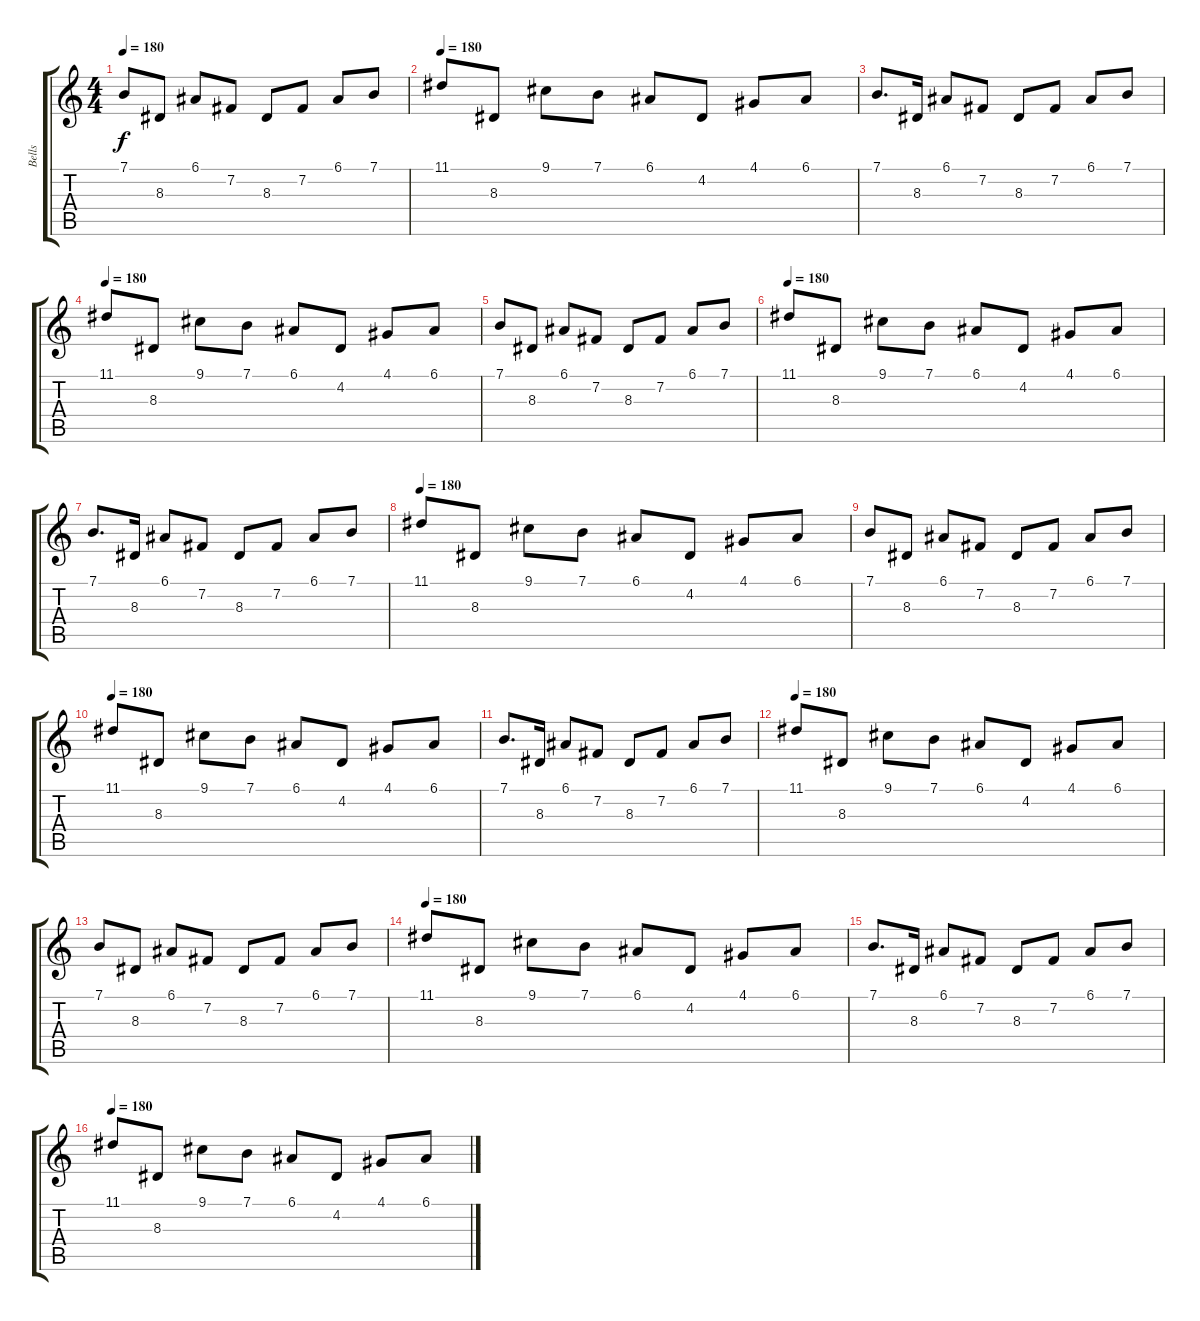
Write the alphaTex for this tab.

\track ("Bells" "Bells") {instrument pad1newage}
\staff {score tabs}
\tuning (E4 B3 G3 D3 A2 E2) {hide}
\ts (4 4)
\tempo 180
\clef g2
\ks c
7.1.8{dy f} 8.3.8 6.1.8 7.2.8 8.3.8 7.2.8 6.1.8 7.1.8 |
\tempo 180
11.1.8 8.3.8 9.1.8 7.1.8 6.1.8 4.2.8 4.1.8 6.1.8 |
7.1.8{d} 8.3.16 6.1.8 7.2.8 8.3.8 7.2.8 6.1.8 7.1.8 |
\tempo 180
11.1.8 8.3.8 9.1.8 7.1.8 6.1.8 4.2.8 4.1.8 6.1.8 |
7.1.8 8.3.8 6.1.8 7.2.8 8.3.8 7.2.8 6.1.8 7.1.8 |
\tempo 180
11.1.8 8.3.8 9.1.8 7.1.8 6.1.8 4.2.8 4.1.8 6.1.8 |
7.1.8{d} 8.3.16 6.1.8 7.2.8 8.3.8 7.2.8 6.1.8 7.1.8 |
\tempo 180
11.1.8 8.3.8 9.1.8 7.1.8 6.1.8 4.2.8 4.1.8 6.1.8 |
7.1.8 8.3.8 6.1.8 7.2.8 8.3.8 7.2.8 6.1.8 7.1.8 |
\tempo 180
11.1.8 8.3.8 9.1.8 7.1.8 6.1.8 4.2.8 4.1.8 6.1.8 |
7.1.8{d} 8.3.16 6.1.8 7.2.8 8.3.8 7.2.8 6.1.8 7.1.8 |
\tempo 180
11.1.8 8.3.8 9.1.8 7.1.8 6.1.8 4.2.8 4.1.8 6.1.8 |
7.1.8 8.3.8 6.1.8 7.2.8 8.3.8 7.2.8 6.1.8 7.1.8 |
\tempo 180
11.1.8 8.3.8 9.1.8 7.1.8 6.1.8 4.2.8 4.1.8 6.1.8 |
7.1.8{d} 8.3.16 6.1.8 7.2.8 8.3.8 7.2.8 6.1.8 7.1.8 |
\tempo 180
11.1.8 8.3.8 9.1.8 7.1.8 6.1.8 4.2.8 4.1.8 6.1.8
